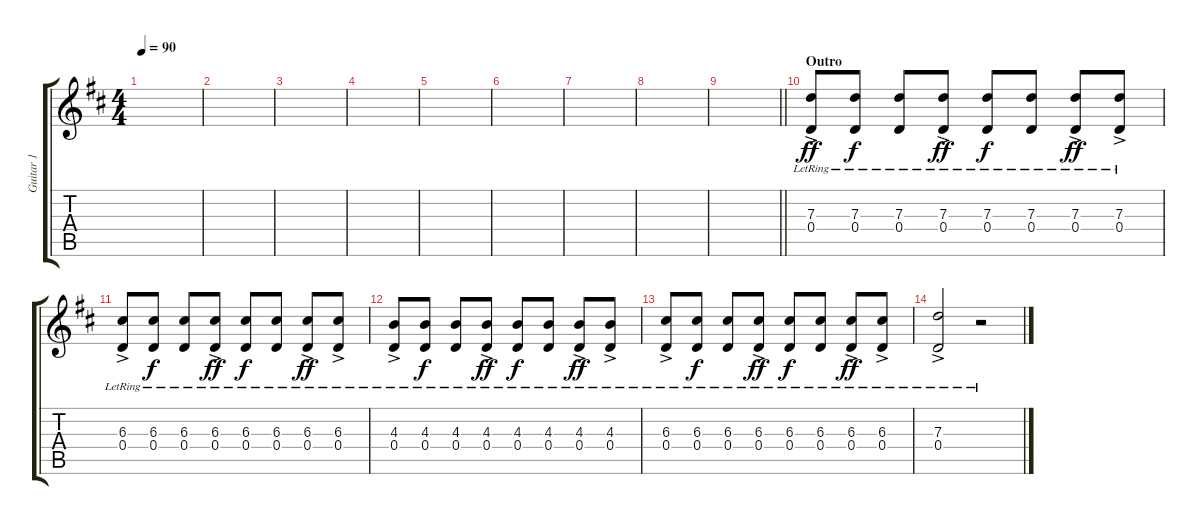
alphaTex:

\track ("Guitar 1" "Guitar 1") {instrument overdrivenguitar}
\staff {score tabs}
\tuning (E4 B3 G3 D3 A2 E2) {hide}
\ts (4 4)
\tempo 90
\clef g2
\ks d
|
|
|
|
|
|
|
|
\barLineRight lightlight
|
\section ("" "Outro")
(7.3{ac lr} 0.4{ac lr}).8{dy ff} (7.3{lr} 0.4{lr}).8{dy f} (7.3{lr} 0.4{lr}).8 (7.3{ac lr} 0.4{ac lr}).8{dy ff} (7.3{lr} 0.4{lr}).8{dy f} (7.3{lr} 0.4{lr}).8 (7.3{ac lr} 0.4{ac lr}).8{dy ff} (7.3{ac lr} 0.4{ac lr}).8 |
(6.3{ac lr} 0.4{ac lr}).8 (6.3{lr} 0.4).8{dy f} (6.3{lr} 0.4{lr}).8 (6.3{ac lr} 0.4{ac lr}).8{dy ff} (6.3{lr} 0.4{lr}).8{dy f} (6.3{lr} 0.4{lr}).8 (6.3{ac lr} 0.4{ac lr}).8{dy ff} (6.3{ac lr} 0.4{ac lr}).8 |
(4.3{ac lr} 0.4{ac lr}).8 (4.3{lr} 0.4{lr}).8{dy f} (4.3{lr} 0.4{lr}).8 (4.3{ac lr} 0.4{ac lr}).8{dy ff} (4.3{lr} 0.4{lr}).8{dy f} (4.3{lr} 0.4{lr}).8 (4.3{ac lr} 0.4{ac lr}).8{dy ff} (4.3{ac lr} 0.4{ac lr}).8 |
(6.3{ac lr} 0.4{ac lr}).8 (6.3{lr} 0.4{lr}).8{dy f} (6.3{lr} 0.4{lr}).8 (6.3{ac lr} 0.4{ac lr}).8{dy ff} (6.3{lr} 0.4{lr}).8{dy f} (6.3{lr} 0.4{lr}).8 (6.3{ac lr} 0.4{ac lr}).8{dy ff} (6.3{ac lr} 0.4{ac lr}).8 |
(7.3{ac lr} 0.4{ac lr}).2 r.2
